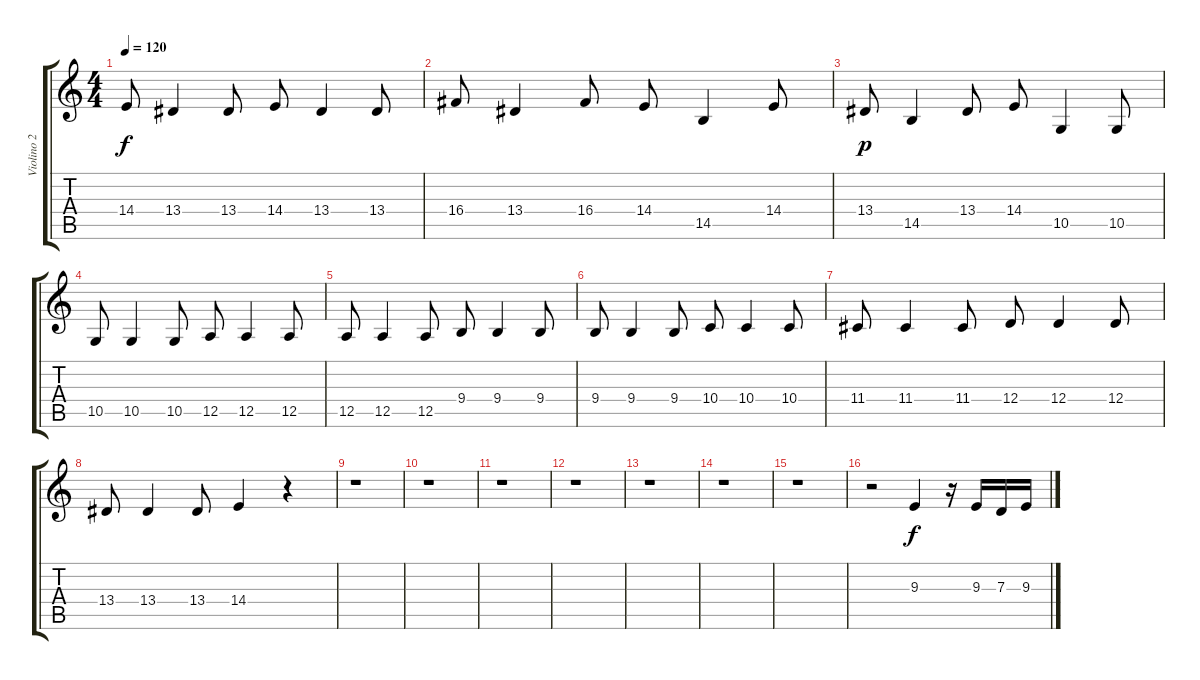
\track ("Violino 2" "Violino 2") {instrument violin}
\staff {score tabs}
\tuning (E4 B3 G3 D3 A2 E2) {hide}
\ts (4 4)
\tempo 120
\clef g2
\ks c
14.4.8{dy f} 13.4.4 13.4.8 14.4.8 13.4.4 13.4.8 |
16.4.8 13.4.4 16.4.8 14.4.8 14.5.4 14.4.8 |
13.4.8{dy p} 14.5.4 13.4.8 14.4.8 10.5.4 10.5.8 |
10.5.8 10.5.4 10.5.8 12.5.8 12.5.4 12.5.8 |
12.5.8 12.5.4 12.5.8 9.4.8 9.4.4 9.4.8 |
9.4.8 9.4.4 9.4.8 10.4.8 10.4.4 10.4.8 |
11.4.8 11.4.4 11.4.8 12.4.8 12.4.4 12.4.8 |
13.4.8 13.4.4 13.4.8 14.4.4 r.4 |
r.1 |
r.1 |
r.1 |
r.1 |
r.1 |
r.1 |
r.1 |
r.2 9.3.4{dy f} r.16 9.3.16 7.3.16 9.3.16
